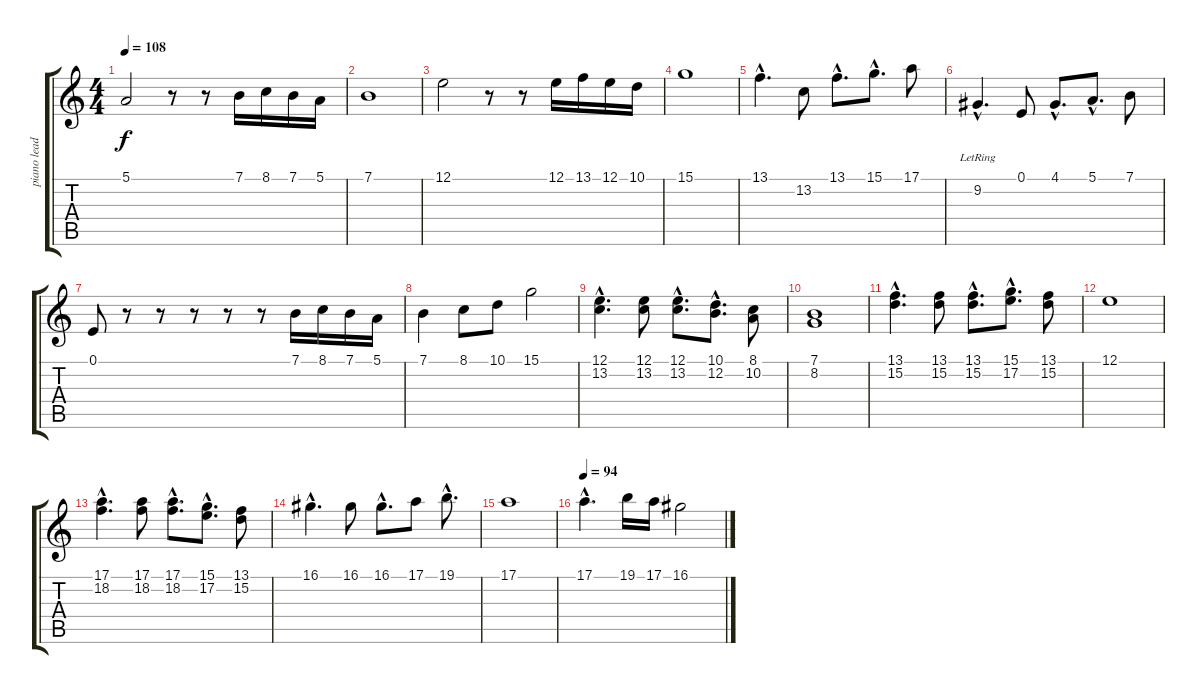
\track ("piano lead" "piano lead") {instrument acousticgrandpiano}
\staff {score tabs}
\tuning (E4 B3 G3 D3 A2 E2) {hide}
\ts (4 4)
\tempo 108
\clef g2
\ks c
5.1.2{dy f instrument acousticgrandpiano} r.8 r.8 7.1.16 8.1.16 7.1.16 5.1.16 |
7.1.1 |
12.1.2 r.8 r.8 12.1.16 13.1.16 12.1.16 10.1.16 |
15.1.1 |
13.1{hac}.4{d} 13.2.8 13.1{hac}.8{d} 15.1{hac}.8{d} 17.1.8 |
9.2{hac lr}.4{d} 0.1.8 4.1{hac}.8{d} 5.1{hac}.8{d} 7.1.8 |
0.1.8 r.8 r.8 r.8 r.8 r.8 7.1.16 8.1.16 7.1.16 5.1.16 |
7.1.4 8.1.8 10.1.8 15.1.2 |
(12.1{hac} 13.2{hac}).4{d} (12.1 13.2).8 (12.1{hac} 13.2{hac}).8{d} (10.1{hac} 12.2{hac}).8{d} (8.1 10.2).8 |
(7.1 8.2).1 |
(13.1{hac} 15.2{hac}).4{d} (13.1 15.2).8 (13.1{hac} 15.2{hac}).8{d} (15.1{hac} 17.2{hac}).8{d} (13.1 15.2).8 |
12.1.1 |
(17.1{hac} 18.2{hac}).4{d} (17.1 18.2).8 (17.1{hac} 18.2{hac}).8{d} (15.1{hac} 17.2{hac}).8{d} (13.1 15.2).8 |
16.1{hac}.4{d} 16.1.8 16.1{hac}.8{d} 17.1.8 19.1{hac}.8{d} |
17.1.1 |
\tempo 94
17.1{hac}.4{d} 19.1.16 17.1.16 16.1.2
